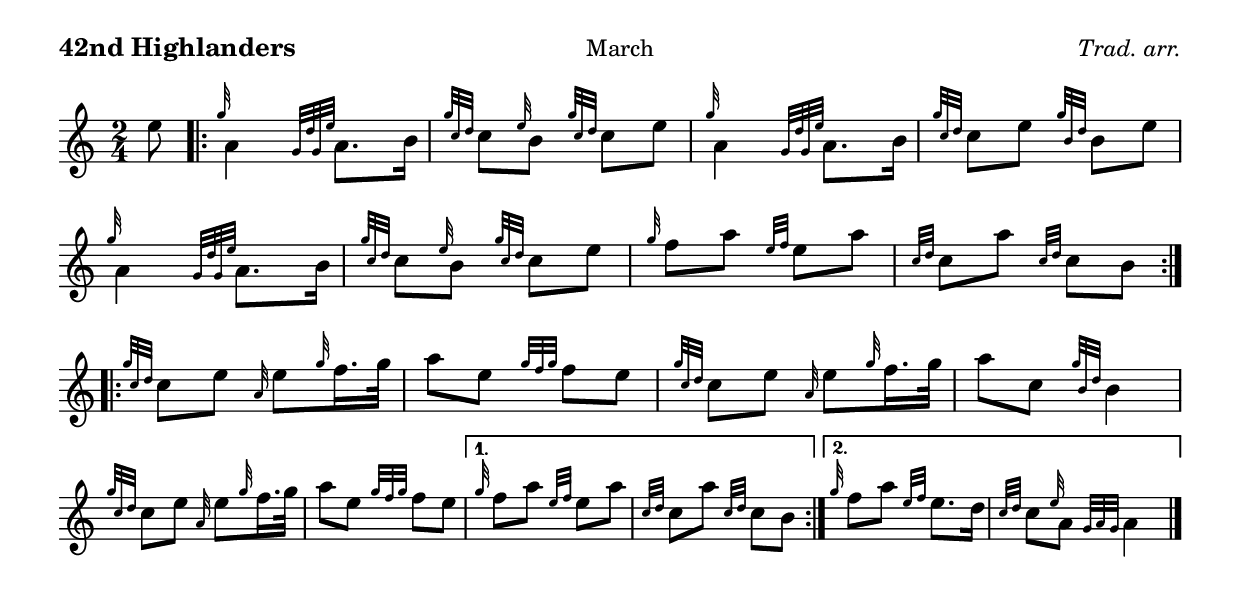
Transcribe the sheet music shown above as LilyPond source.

\version "2.18.2"

\include "bagpipe.ly"
today = #(strftime "%e %B %Y" (localtime (current-time)))

\paper {
  top-margin = 1\cm

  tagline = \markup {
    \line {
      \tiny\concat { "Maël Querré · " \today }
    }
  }

  scoreTitleMarkup = \markup {
    \fill-line {
      \column {
        \large \bold \fromproperty #'header:title
        \bold \fromproperty #'header:subtitle
      }
      \fromproperty #'header:meter
      \column {
        \fromproperty #'header:composer
        \italic \fromproperty #'header:arranger
        \tiny \fromproperty #'header:date
      }
    }
  }

  markup-system-spacing #'basic-distance = #10
}

\layout {
  indent = 0.0\cm
  \context {
    \Score \remove "Bar_number_engraver"
  }
}


\score {
  {
    \hideKeySignature
    \time 2/4
    \partial 8 e8

    \repeat volta 2 {
      \grg a4 \taor a8. b16 \dblc c8 \gre b \dblc c e
      \grg a4 \taor a8. b16 \dblc c8 e \dblb b e

      \grg a4 \taor a8. b16 \dblc c8 \gre b \dblc c e
      \grg f8 A \hdble e A \hdblc c A \hdblc c b
    }

    \break

    \repeat volta 2 {
      \dblc c8 e \gra e \grg f16. g32 A8 e \dblf f e
      \dblc c8 e \gra e \grg f16. g32 A8 c \dblb b4
      \break
      \dblc c8 e \gra e \grg f16. g32 A8 e \dblf f e
    }
    \alternative {
      { \grg f8 A \hdble e A \hdblc c A \hdblc c b }
      { \grg f8 A \hdble e8. d16 \hdblc c8 \gre a \wbirl a4 }
    }
    \bar "|."
  }

  \header {
    title = "42nd Highlanders"
    meter = "March"
    arranger = "Trad. arr."
  }
}
